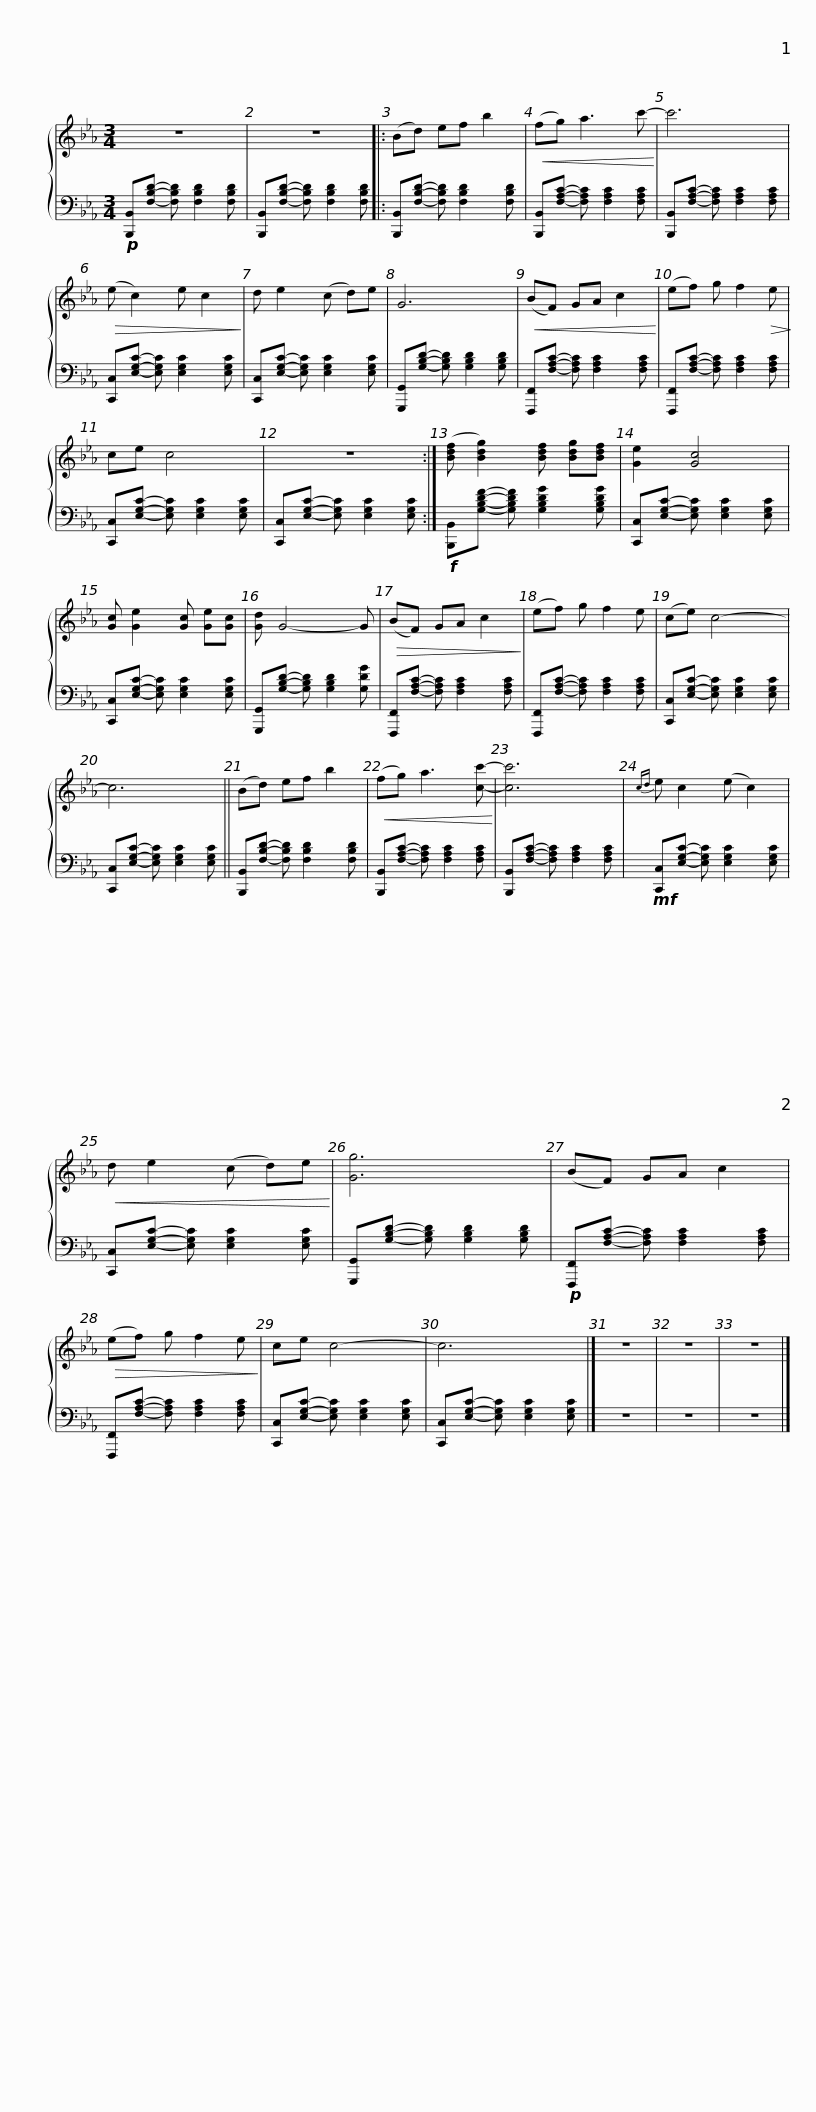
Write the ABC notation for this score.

X:1
%%score { 1 | 2 }
L:1/8
M:3/4
I:linebreak $
K:Eb
V:1 treble
V:2 bass
V:1
 z6 | z6 |: (Bd) ef b2 |!<(! (fg) a3 c'-!<)! | c'6 | %5
!>(! (e c2) e c2!>)! | d e2 (c d)e |$ G6 |!<(! (BF) GA c2!<)! | (ef) g f2!>(! e!>)! | %10
 ce c4 | z6 :| ([Bdf] [Bdg]2) [Bdf] [Bdg][Bdf] | [Ge]2 [Gc]4 |$ [Gc] [Ge]2 [Gc] [Ge][Gc] | %15
 [Gd] G4- G |!>(! (BF) GA c2!>)! | (ef) g f2 e | (ce) c4- | c6 || %20
 (Bd) ef b2 |$!<(! (fg) a3 [cc']-!<)! | [cc']6 |{cd} e c2 (e c2) |!<(! d e2 (c d)e!<)! | %25
 [Gg]6 | (BF) GA c2 |!>(! (ef) g f2 e!>)! |$ ce c4- | c6 |] %30
 z6 | z6 | z6 |] %33
V:2
!p! [B,,,B,,][F,B,D]- [F,B,D] [F,B,D]2 [F,B,D] | [B,,,B,,][F,B,D]- [F,B,D] [F,B,D]2 [F,B,D] |: [B,,,B,,][F,B,D]- [F,B,D] [F,B,D]2 [F,B,D] | [B,,,B,,][F,A,C]- [F,A,C] [F,A,C]2 [F,A,C] | [B,,,B,,][F,A,C]- [F,A,C] [F,A,C]2 [F,A,C] | %5
 [C,,C,][E,G,C]- [E,G,C] [E,G,C]2 [E,G,C] | [C,,C,][E,G,C]- [E,G,C] [E,G,C]2 [E,G,C] |$ [G,,,G,,][G,B,D]- [G,B,D] [G,B,D]2 [G,B,D] | [F,,,F,,][F,A,C]- [F,A,C] [F,A,C]2 [F,A,C] | [F,,,F,,][F,A,C]- [F,A,C] [F,A,C]2 [F,A,C] | %10
 [C,,C,][E,G,C]- [E,G,C] [E,G,C]2 [E,G,C] | [C,,C,][E,G,C]- [E,G,C] [E,G,C]2 [E,G,C] :|!f! [B,,,B,,][G,B,DF]- [G,B,DF] [G,B,DG]2 [G,B,DG] | [C,,C,][E,G,C]- [E,G,C] [E,G,C]2 [E,G,C] |$ [C,,C,][E,G,C]- [E,G,C] [E,G,C]2 [E,G,C] | %15
 [G,,,G,,][G,B,D]- [G,B,D] [G,B,D]2 [G,DG] | [F,,,F,,][F,A,C]- [F,A,C] [F,A,C]2 [F,A,C] | [F,,,F,,][F,A,C]- [F,A,C] [F,A,C]2 [F,A,C] | [C,,C,][E,G,C]- [E,G,C] [E,G,C]2 [E,G,C] | [C,,C,][E,G,C]- [E,G,C] [E,G,C]2 [E,G,C] || %20
 [B,,,B,,][F,B,D]- [F,B,D] [F,B,D]2 [F,B,D] |$ [B,,,B,,][F,A,C]- [F,A,C] [F,A,C]2 [F,A,C] | [B,,,B,,][F,A,C]- [F,A,C] [F,A,C]2 [F,A,C] |!mf! [C,,C,][E,G,C]- [E,G,C] [E,G,C]2 [E,G,C] | [C,,C,][E,G,C]- [E,G,C] [E,G,C]2 [E,G,C] | %25
 [G,,,G,,][G,B,D]- [G,B,D] [G,B,D]2 [G,B,D] |!p! [F,,,F,,][F,A,C]- [F,A,C] [F,A,C]2 [F,A,C] | [F,,,F,,][F,A,C]- [F,A,C] [F,A,C]2 [F,A,C] |$ [C,,C,][E,G,C]- [E,G,C] [E,G,C]2 [E,G,C] | [C,,C,][E,G,C]- [E,G,C] [E,G,C]2 [E,G,C] |] %30
 z6 | z6 | z6 |] %33
